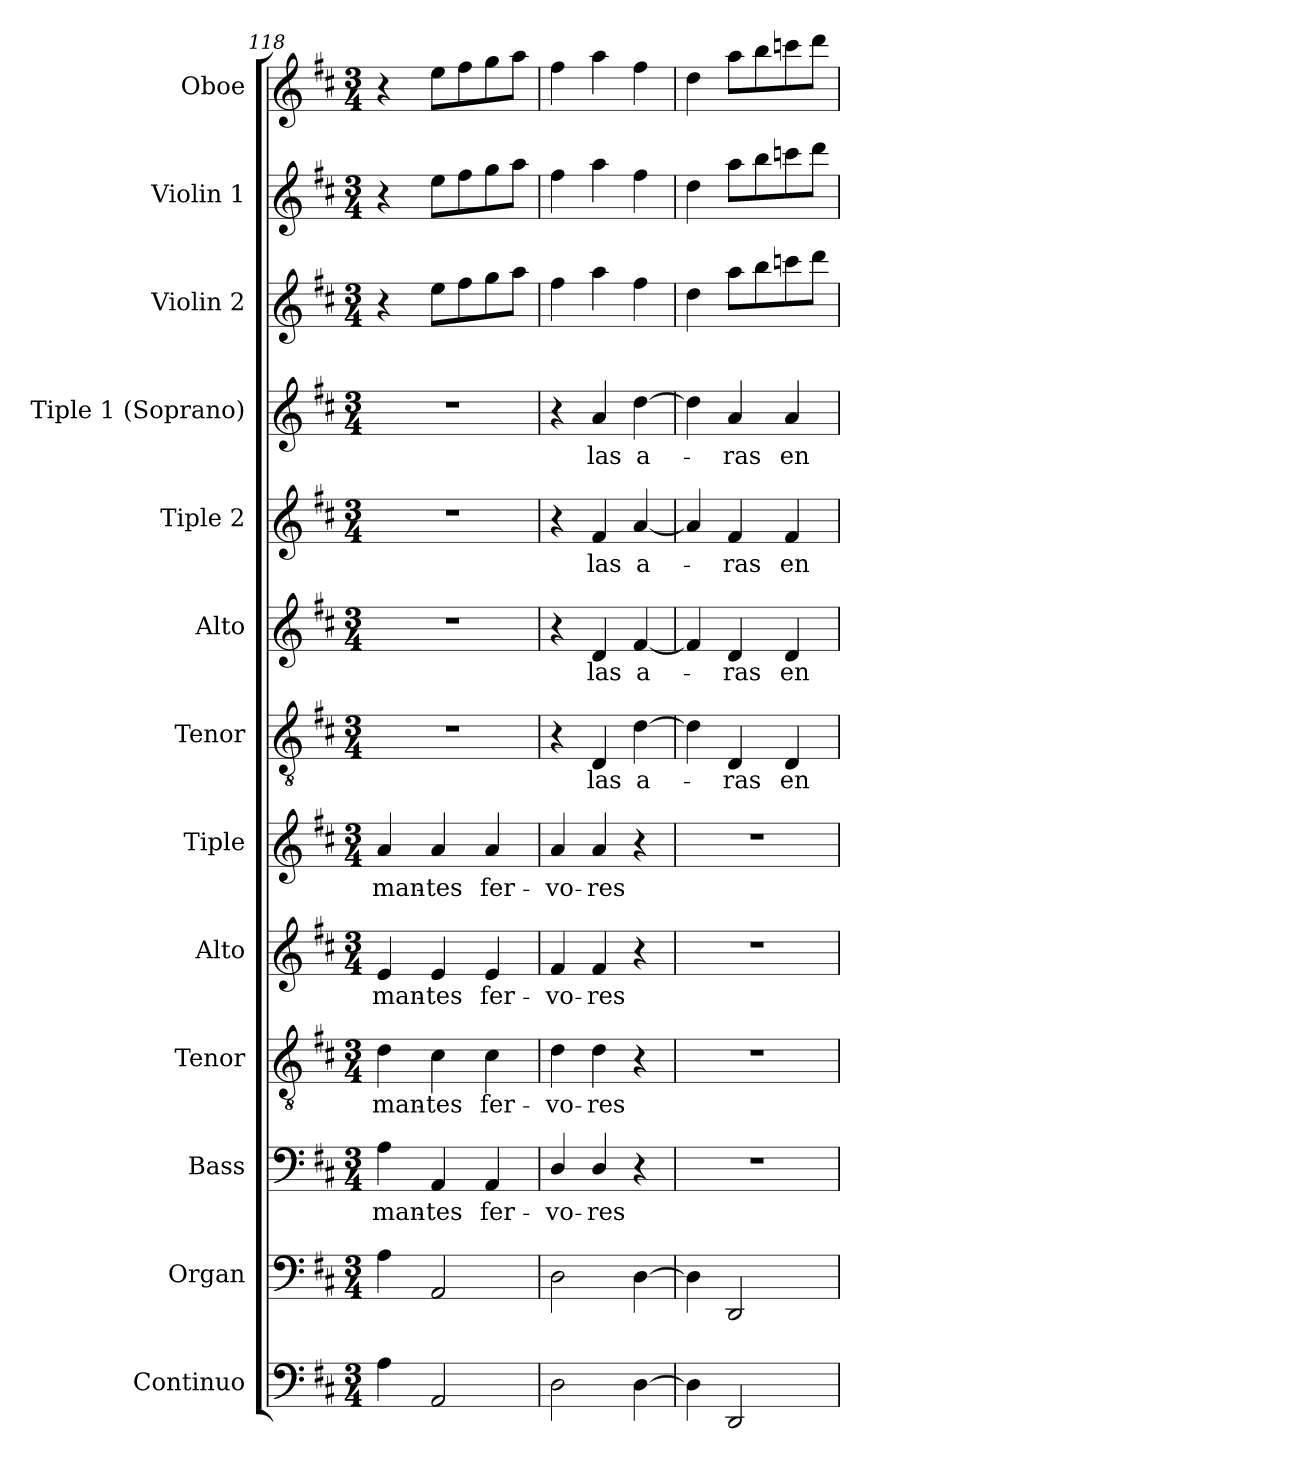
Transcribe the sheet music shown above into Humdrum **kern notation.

**kern	**kern	**kern	**text	**kern	**text	**kern	**text	**kern	**text	**kern	**text	**kern	**text	**kern	**text	**kern	**text	**kern	**kern	**kern
*part13	*part12	*part11	*part11	*part10	*part10	*part9	*part9	*part8	*part8	*part7	*part7	*part6	*part6	*part5	*part5	*part4	*part4	*part3	*part2	*part1
*staff13	*staff12	*staff11	*staff11	*staff10	*staff10	*staff9	*staff9	*staff8	*staff8	*staff7	*staff7	*staff6	*staff6	*staff5	*staff5	*staff4	*staff4	*staff3	*staff2	*staff1
*I"Continuo	*I"Organ	*I"Bass	*	*I"Tenor	*	*I"Alto	*	*I"Tiple	*	*I"Tenor	*	*I"Alto	*	*I"Tiple 2	*	*I"Tiple 1 (Soprano)	*	*I"Violin 2	*I"Violin 1	*I"Oboe
*I'Cont.	*I'Org.	*I'B.	*	*I'T.	*	*I'A.	*	*	*	*I'T.	*	*I'A.	*	*	*	*I'S1.	*	*I'Vln. 2	*I'Vln. 1	*I'Ob.
*clefF4	*clefF4	*clefF4	*	*clefGv2	*	*clefG2	*	*clefG2	*	*clefGv2	*	*clefG2	*	*clefG2	*	*clefG2	*	*clefG2	*clefG2	*clefG2
*	*	*	*	*ITrd7c12	*	*	*	*	*	*ITrd7c12	*	*	*	*	*	*	*	*	*	*
*k[f#c#]	*k[f#c#]	*k[f#c#]	*	*k[f#c#]	*	*k[f#c#]	*	*k[f#c#]	*	*k[f#c#]	*	*k[f#c#]	*	*k[f#c#]	*	*k[f#c#]	*	*k[f#c#]	*k[f#c#]	*k[f#c#]
*D:	*D:	*D:	*	*D:	*	*D:	*	*D:	*	*D:	*	*D:	*	*D:	*	*D:	*	*D:	*D:	*D:
*M3/4	*M3/4	*M3/4	*	*M3/4	*	*M3/4	*	*M3/4	*	*M3/4	*	*M3/4	*	*M3/4	*	*M3/4	*	*M3/4	*M3/4	*M3/4
=118	=118	=118	=118	=118	=118	=118	=118	=118	=118	=118	=118	=118	=118	=118	=118	=118	=118	=118	=118	=118
!	!	!	!LO:LY:b:color=#000000	!	!	!	!	!	!	!	!	!	!	!	!	!	!	!	!	!
!	!	!	!	!	!LO:LY:b:color=#000000	!	!	!	!	!	!	!	!	!	!	!	!	!	!	!
!	!	!	!	!	!	!	!LO:LY:b:color=#000000	!	!	!	!	!	!	!	!	!	!	!	!	!
!	!	!	!	!	!	!	!	!	!LO:LY:b:color=#000000	!LO:N:vis=1	!	!LO:N:vis=1	!	!LO:N:vis=1	!	!LO:N:vis=1	!	!	!	!
4Ai\	4Ai\	4Ai\	-man-	4Di\	-man-	4ei/	-man-	4ai/	-man-	2.r	.	2.r	.	2.r	.	2.r	.	4r	4r	4r
!	!	!	!LO:LY:b:color=#000000	!	!	!	!	!	!	!	!	!	!	!	!	!	!	!	!	!
!	!	!	!	!	!LO:LY:b:color=#000000	!	!	!	!	!	!	!	!	!	!	!	!	!	!	!
!	!	!	!	!	!	!	!LO:LY:b:color=#000000	!	!	!	!	!	!	!	!	!	!	!	!	!
!	!	!	!	!	!	!	!	!	!LO:LY:b:color=#000000	!	!	!	!	!	!	!	!	!	!	!
2AAi/	2AAi/	4AAi/	-tes	4C#i\	-tes	4ei/	-tes	4ai/	-tes	.	.	.	.	.	.	.	.	8eei\L	8eei\L	8eei\L
.	.	.	.	.	.	.	.	.	.	.	.	.	.	.	.	.	.	8ff#i\	8ff#i\	8ff#i\
!	!	!	!LO:LY:b:color=#000000	!	!	!	!	!	!	!	!	!	!	!	!	!	!	!	!	!
!	!	!	!	!	!LO:LY:b:color=#000000	!	!	!	!	!	!	!	!	!	!	!	!	!	!	!
!	!	!	!	!	!	!	!LO:LY:b:color=#000000	!	!	!	!	!	!	!	!	!	!	!	!	!
!	!	!	!	!	!	!	!	!	!LO:LY:b:color=#000000	!	!	!	!	!	!	!	!	!	!	!
.	.	4AAi/	fer-	4C#i\	fer-	4ei/	fer-	4ai/	fer-	.	.	.	.	.	.	.	.	8ggi\	8ggi\	8ggi\
.	.	.	.	.	.	.	.	.	.	.	.	.	.	.	.	.	.	8aai\J	8aai\J	8aai\J
=119	=119	=119	=119	=119	=119	=119	=119	=119	=119	=119	=119	=119	=119	=119	=119	=119	=119	=119	=119	=119
!	!	!	!LO:LY:b:color=#000000	!	!	!	!	!	!	!	!	!	!	!	!	!	!	!	!	!
!	!	!	!	!	!LO:LY:b:color=#000000	!	!	!	!	!	!	!	!	!	!	!	!	!	!	!
!	!	!	!	!	!	!	!LO:LY:b:color=#000000	!	!	!	!	!	!	!	!	!	!	!	!	!
!	!	!	!	!	!	!	!	!	!LO:LY:b:color=#000000	!	!	!	!	!	!	!	!	!	!	!
2Di\	2Di\	4Di/	-vo-	4Di\	-vo-	4f#i/	-vo-	4ai/	-vo-	4r	.	4r	.	4r	.	4r	.	4ff#i\	4ff#i\	4ff#i\
!	!	!	!LO:LY:b:color=#000000	!	!	!	!	!	!	!	!	!	!	!	!	!	!	!	!	!
!	!	!	!	!	!LO:LY:b:color=#000000	!	!	!	!	!	!	!	!	!	!	!	!	!	!	!
!	!	!	!	!	!	!	!LO:LY:b:color=#000000	!	!	!	!	!	!	!	!	!	!	!	!	!
!	!	!	!	!	!	!	!	!	!LO:LY:b:color=#000000	!	!	!	!	!	!	!	!	!	!	!
!	!	!	!	!	!	!	!	!	!	!	!LO:LY:b:color=#000000	!	!	!	!	!	!	!	!	!
!	!	!	!	!	!	!	!	!	!	!	!	!	!LO:LY:b:color=#000000	!	!	!	!	!	!	!
!	!	!	!	!	!	!	!	!	!	!	!	!	!	!	!LO:LY:b:color=#000000	!	!	!	!	!
!	!	!	!	!	!	!	!	!	!	!	!	!	!	!	!	!	!LO:LY:b:color=#000000	!	!	!
.	.	4Di/	-res	4Di\	-res	4f#i/	-res	4ai/	-res	4DDi/	las	4di/	las	4f#i/	las	4ai/	las	4aai\	4aai\	4aai\
!	!	!	!	!	!	!	!	!	!	!	!LO:LY:b:color=#000000	!	!	!	!	!	!	!	!	!
!	!	!	!	!	!	!	!	!	!	!	!	!	!LO:LY:b:color=#000000	!	!	!	!	!	!	!
!	!	!	!	!	!	!	!	!	!	!	!	!	!	!	!LO:LY:b:color=#000000	!	!	!	!	!
!	!	!	!	!	!	!	!	!	!	!	!	!	!	!	!	!	!LO:LY:b:color=#000000	!	!	!
[4Di\	[4Di\	4r	.	4r	.	4r	.	4r	.	[4Di\	a-	[4f#i/	a-	[4ai/	a-	[4ddi\	a-	4ff#i\	4ff#i\	4ff#i\
=120	=120	=120	=120	=120	=120	=120	=120	=120	=120	=120	=120	=120	=120	=120	=120	=120	=120	=120	=120	=120
!	!	!LO:N:vis=1	!	!LO:N:vis=1	!	!LO:N:vis=1	!	!LO:N:vis=1	!	!	!	!	!	!	!	!	!	!	!	!
4Di\]	4Di\]	2.r	.	2.r	.	2.r	.	2.r	.	4Di\]	.	4f#i/]	.	4ai/]	.	4ddi\]	.	4ddi\	4ddi\	4ddi\
!	!	!	!	!	!	!	!	!	!	!	!LO:LY:b:color=#000000	!	!	!	!	!	!	!	!	!
!	!	!	!	!	!	!	!	!	!	!	!	!	!LO:LY:b:color=#000000	!	!	!	!	!	!	!
!	!	!	!	!	!	!	!	!	!	!	!	!	!	!	!LO:LY:b:color=#000000	!	!	!	!	!
!	!	!	!	!	!	!	!	!	!	!	!	!	!	!	!	!	!LO:LY:b:color=#000000	!	!	!
2DDi/	2DDi/	.	.	.	.	.	.	.	.	4DDi/	-ras	4di/	-ras	4f#i/	-ras	4ai/	-ras	8aai\L	8aai\L	8aai\L
.	.	.	.	.	.	.	.	.	.	.	.	.	.	.	.	.	.	8bbi\	8bbi\	8bbi\
!	!	!	!	!	!	!	!	!	!	!	!LO:LY:b:color=#000000	!	!	!	!	!	!	!	!	!
!	!	!	!	!	!	!	!	!	!	!	!	!	!LO:LY:b:color=#000000	!	!	!	!	!	!	!
!	!	!	!	!	!	!	!	!	!	!	!	!	!	!	!LO:LY:b:color=#000000	!	!	!	!	!
!	!	!	!	!	!	!	!	!	!	!	!	!	!	!	!	!	!LO:LY:b:color=#000000	!	!	!
.	.	.	.	.	.	.	.	.	.	4DDi/	en-	4di/	en-	4f#i/	en-	4ai/	en-	8cccni\	8cccni\	8cccni\
.	.	.	.	.	.	.	.	.	.	.	.	.	.	.	.	.	.	8dddi\J	8dddi\J	8dddi\J
=	=	=	=	=	=	=	=	=	=	=	=	=	=	=	=	=	=	=	=	=
*-	*-	*-	*-	*-	*-	*-	*-	*-	*-	*-	*-	*-	*-	*-	*-	*-	*-	*-	*-	*-
